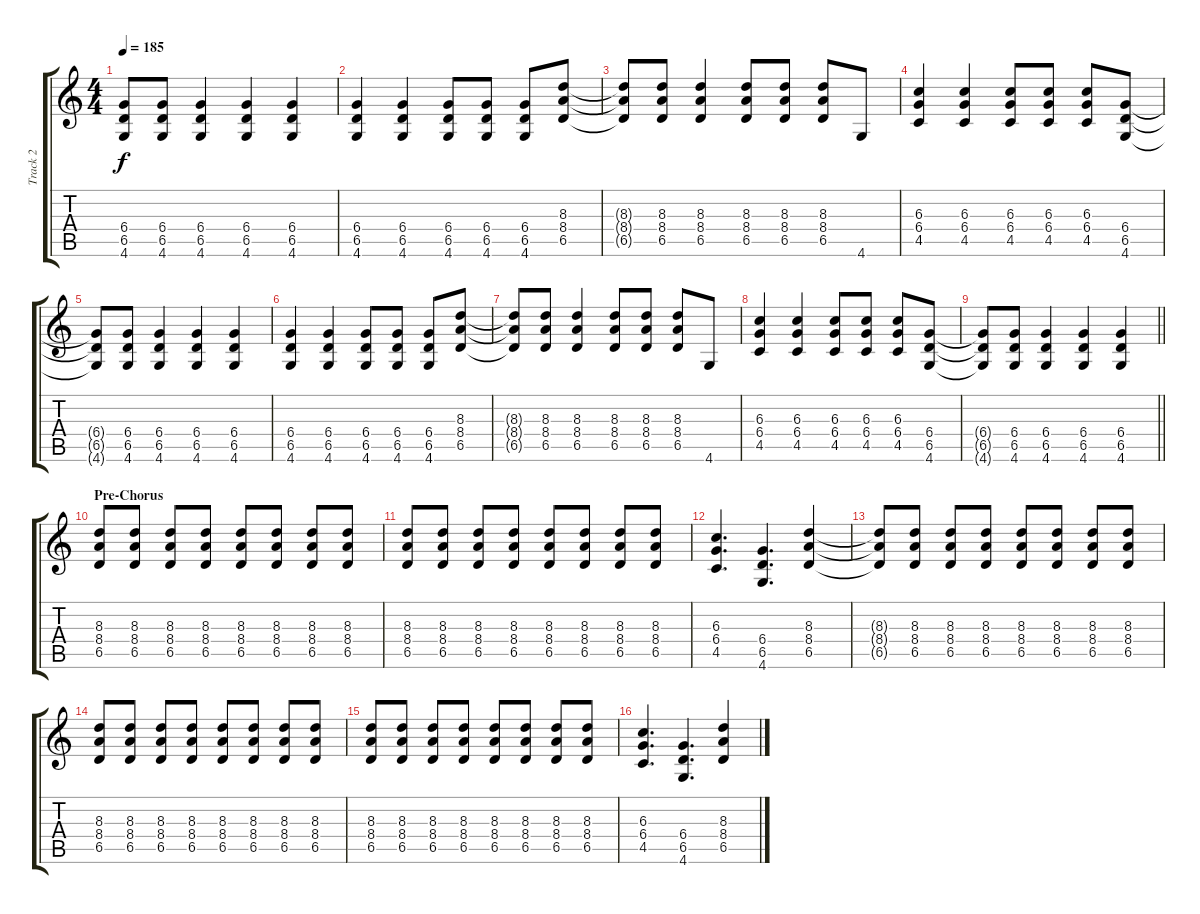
\track ("Track 2" "Track 2") {instrument distortionguitar}
\staff {score tabs}
\tuning (Eb4 Bb3 Gb3 Db3 Ab2 Eb2) {hide}
\ts (4 4)
\tempo 185
\clef g2
\ks c
(6.4{t} 6.5{t} 4.6{t}).8{dy f} (6.4 6.5 4.6).8 (6.4 6.5 4.6).4 (6.4 6.5 4.6).4 (6.4 6.5 4.6).4 |
(6.4 6.5 4.6).4 (6.4 6.5 4.6).4 (6.4 6.5 4.6).8 (6.4 6.5 4.6).8 (6.4 6.5 4.6).8 (8.3 8.4 6.5).8 |
(8.3{t} 8.4{t} 6.5{t}).8 (8.3 8.4 6.5).8 (8.3 8.4 6.5).4 (8.3 8.4 6.5).8 (8.3 8.4 6.5).8 (8.3 8.4 6.5).8 4.6.8 |
(6.3 6.4 4.5).4 (6.3 6.4 4.5).4 (6.3 6.4 4.5).8 (6.3 6.4 4.5).8 (6.3 6.4 4.5).8 (6.4 6.5 4.6).8 |
(6.4{t} 6.5{t} 4.6{t}).8 (6.4 6.5 4.6).8 (6.4 6.5 4.6).4 (6.4 6.5 4.6).4 (6.4 6.5 4.6).4 |
(6.4 6.5 4.6).4 (6.4 6.5 4.6).4 (6.4 6.5 4.6).8 (6.4 6.5 4.6).8 (6.4 6.5 4.6).8 (8.3 8.4 6.5).8 |
(8.3{t} 8.4{t} 6.5{t}).8 (8.3 8.4 6.5).8 (8.3 8.4 6.5).4 (8.3 8.4 6.5).8 (8.3 8.4 6.5).8 (8.3 8.4 6.5).8 4.6.8 |
(6.3 6.4 4.5).4 (6.3 6.4 4.5).4 (6.3 6.4 4.5).8 (6.3 6.4 4.5).8 (6.3 6.4 4.5).8 (6.4 6.5 4.6).8 |
\barLineRight lightlight
(6.4{t} 6.5{t} 4.6{t}).8 (6.4 6.5 4.6).8 (6.4 6.5 4.6).4 (6.4 6.5 4.6).4 (6.4 6.5 4.6).4 |
\section ("" "Pre-Chorus")
(8.3 8.4 6.5).8 (8.3 8.4 6.5).8 (8.3 8.4 6.5).8 (8.3 8.4 6.5).8 (8.3 8.4 6.5).8 (8.3 8.4 6.5).8 (8.3 8.4 6.5).8 (8.3 8.4 6.5).8 |
(8.3 8.4 6.5).8 (8.3 8.4 6.5).8 (8.3 8.4 6.5).8 (8.3 8.4 6.5).8 (8.3 8.4 6.5).8 (8.3 8.4 6.5).8 (8.3 8.4 6.5).8 (8.3 8.4 6.5).8 |
(6.3 6.4 4.5).4{d} (6.4 6.5 4.6).4{d} (8.3 8.4 6.5).4 |
(8.3{t} 8.4{t} 6.5{t}).8 (8.3 8.4 6.5).8 (8.3 8.4 6.5).8 (8.3 8.4 6.5).8 (8.3 8.4 6.5).8 (8.3 8.4 6.5).8 (8.3 8.4 6.5).8 (8.3 8.4 6.5).8 |
(8.3 8.4 6.5).8 (8.3 8.4 6.5).8 (8.3 8.4 6.5).8 (8.3 8.4 6.5).8 (8.3 8.4 6.5).8 (8.3 8.4 6.5).8 (8.3 8.4 6.5).8 (8.3 8.4 6.5).8 |
(8.3 8.4 6.5).8 (8.3 8.4 6.5).8 (8.3 8.4 6.5).8 (8.3 8.4 6.5).8 (8.3 8.4 6.5).8 (8.3 8.4 6.5).8 (8.3 8.4 6.5).8 (8.3 8.4 6.5).8 |
(6.3 6.4 4.5).4{d} (6.4 6.5 4.6).4{d} (8.3 8.4 6.5).4
